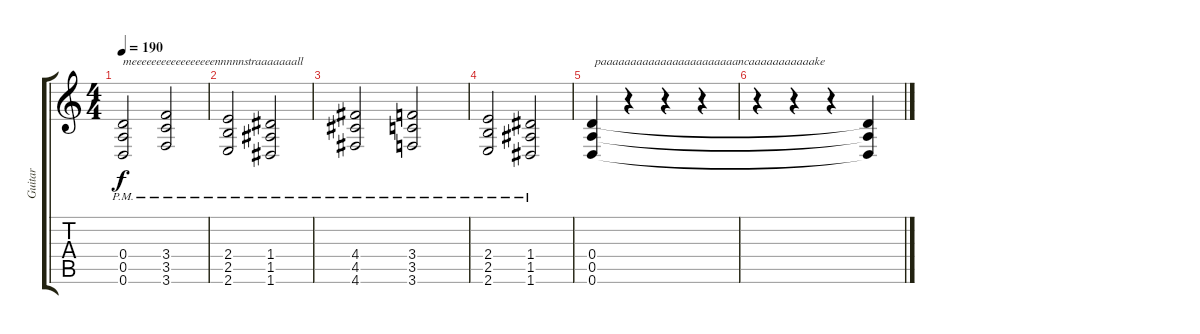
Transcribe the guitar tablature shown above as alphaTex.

\track ("Guitar" "Guitar") {instrument overdrivenguitar}
\staff {score tabs}
\tuning (E4 B3 G3 D3 A2 D2) {hide}
\ts (4 4)
\tempo 190
\clef g2
\ks c
(0.4 0.5 0.6{pm}).2{txt "meeeeeeeeeeeeeeeeennnnnstraaaaaaall" dy f instrument overdrivenguitar} (3.4 3.5 3.6{pm}).2 |
(2.4 2.5 2.6{pm}).2 (1.4 1.5 1.6{pm}).2 |
(4.4 4.5 4.6{pm}).2 (3.4 3.5 3.6{pm}).2 |
(2.4 2.5 2.6{pm}).2 (1.4 1.5 1.6{pm}).2 |
(0.4 0.5 0.6).4{txt " paaaaaaaaaaaaaaaaaaaaaaancaaaaaaaaaaake"} r.4 r.4 r.4 |
r.4 r.4 r.4 (0.4{t} 0.5{t} 0.6{t}).4
